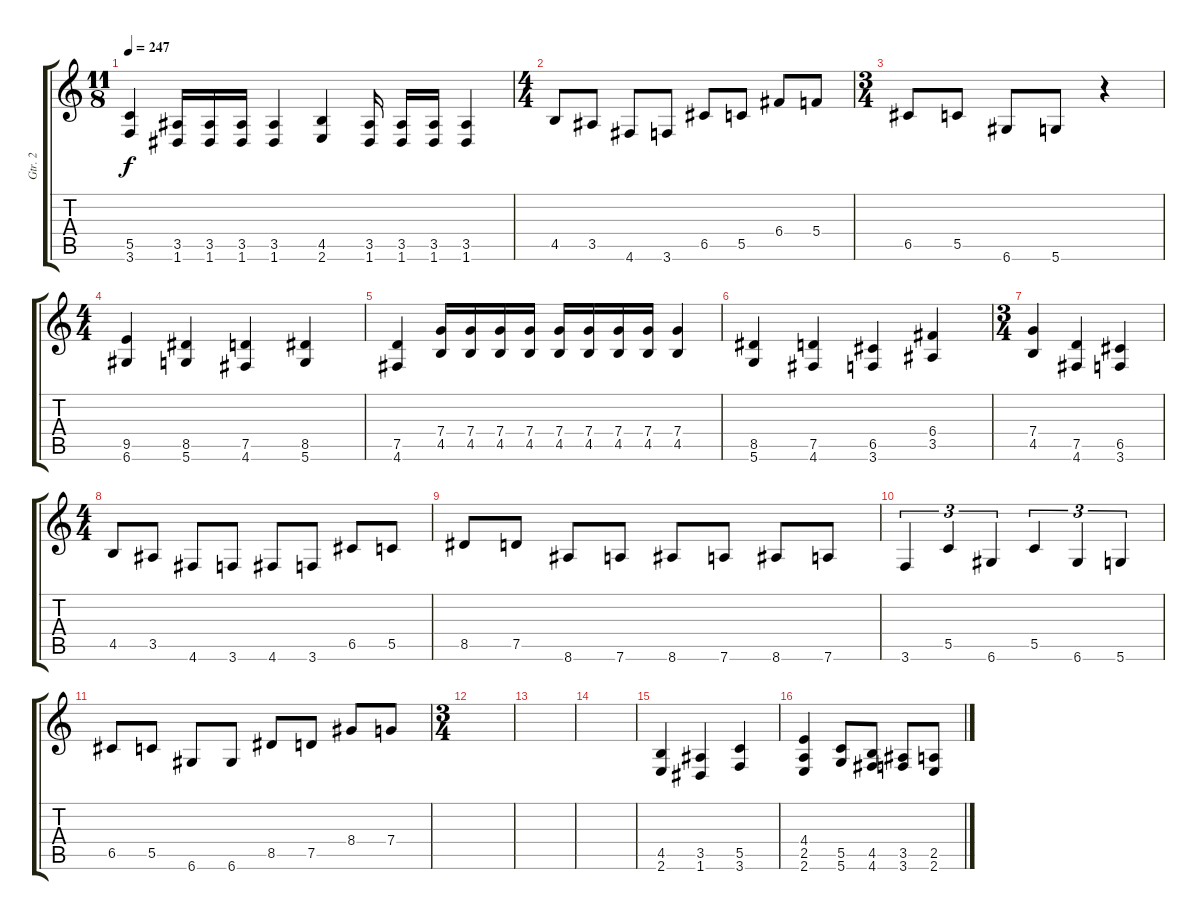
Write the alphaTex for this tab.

\track ("Gtr. 2" "Gtr. 2") {instrument distortionguitar}
\staff {score tabs}
\tuning (D4 A3 F3 C3 G2 D2) {hide}
\ts (11 8)
\tempo 247
\clef g2
\ks c
(5.5 3.6).4{dy f} (3.5 1.6).16 (3.5 1.6).16 (3.5 1.6).16 (3.5 1.6).4 (4.5 2.6).4 (3.5 1.6).16 (3.5 1.6).16 (3.5 1.6).16 (3.5 1.6).4 |
\ts (4 4)
4.5.8 3.5.8 4.6.8 3.6.8 6.5.8 5.5.8 6.4.8 5.4.8 |
\ts (3 4)
6.5.8 5.5.8 6.6.8 5.6.8 r.4 |
\ts (4 4)
(9.5 6.6).4 (8.5 5.6).4 (7.5 4.6).4 (8.5 5.6).4 |
(7.5 4.6).4 (7.4 4.5).16 (7.4 4.5).16 (7.4 4.5).16 (7.4 4.5).16 (7.4 4.5).16 (7.4 4.5).16 (7.4 4.5).16 (7.4 4.5).16 (7.4 4.5).4 |
(8.5 5.6).4 (7.5 4.6).4 (6.5 3.6).4 (6.4 3.5).4 |
\ts (3 4)
(7.4 4.5).4 (7.5 4.6).4 (6.5 3.6).4 |
\ts (4 4)
4.5.8 3.5.8 4.6.8 3.6.8 4.6.8 3.6.8 6.5.8 5.5.8 |
8.5.8 7.5.8 8.6.8 7.6.8 8.6.8 7.6.8 8.6.8 7.6.8 |
3.6.4{tu (3 2)} 5.5.4{tu (3 2)} 6.6.4{tu (3 2)} 5.5.4{tu (3 2)} 6.6.4{tu (3 2)} 5.6.4{tu (3 2)} |
6.5.8 5.5.8 6.6.8 6.6.8 8.5.8 7.5.8 8.4.8 7.4.8 |
\ts (3 4)
|
|
|
(4.5 2.6).4 (3.5 1.6).4 (5.5 3.6).4 |
(4.4 2.5 2.6).4 (5.5 5.6).8 (4.5 4.6).8 (3.5 3.6).8 (2.5 2.6).8
